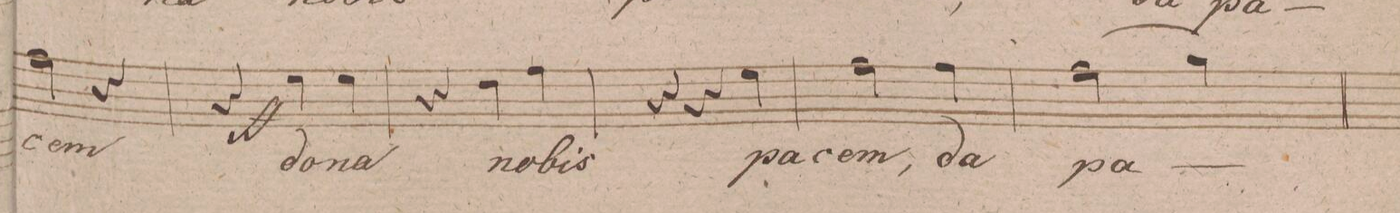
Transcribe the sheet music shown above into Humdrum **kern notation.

**kern	**text	**dynam
*I"Alto	*	*
*clefC3	*	*
*k[f#c#g#d#]	*	*
*M3/4	*	*
2g#	-cem,	.
4r	.	.
=122	=122	=122
4r	.	.
4f#	do-	ff
4f#	-na	.
=123	=123	=123
4r	.	.
4e	no-	.
4g#	-bis	.
=124	=124	=124
4r	.	.
4r	.	.
4f#	pa-	.
=125	=125	=125
2g#	-cem,	.
4g#	da	.
=126	=126	=126
(>2g#	pa-	.
4a)	.	.
=127	=127	=127
*-	*-	*-
